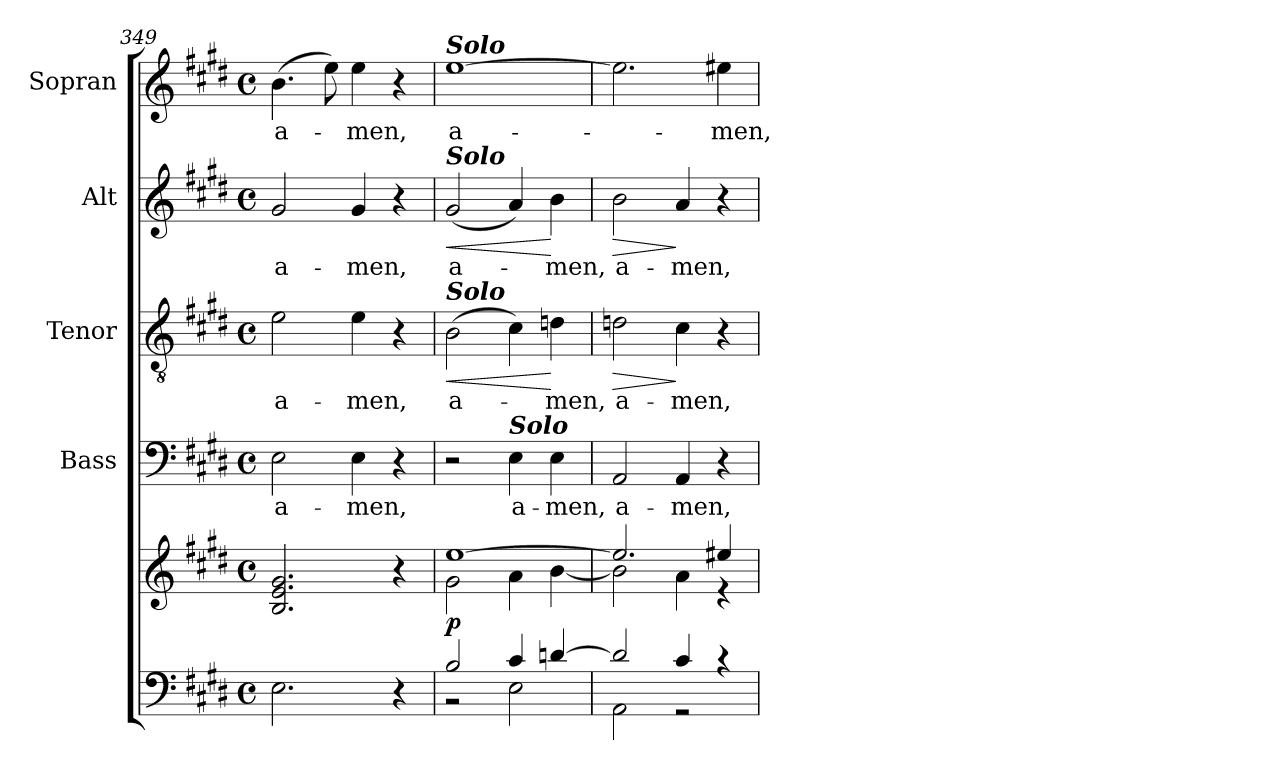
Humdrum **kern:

**kern	**kern	**dynam	**kern	**text	**kern	**text	**dynam	**kern	**text	**dynam	**kern	**text
*part5	*part5	*part5	*part4	*part4	*part3	*part3	*part3	*part2	*part2	*part2	*part1	*part1
*staff6	*staff5	*staff5/6	*staff4	*staff4	*staff3	*staff3	*staff3	*staff2	*staff2	*staff2	*staff1	*staff1
*	*	*	*I"Bass	*	*I"Tenor	*	*	*I"Alt	*	*	*I"Sopran	*
*	*	*	*I'B.	*	*I'T.	*	*	*I'A.	*	*	*I'S.	*
*clefF4	*clefG2	*	*clefF4	*	*clefGv2	*	*	*clefG2	*	*	*clefG2	*
*k[f#c#g#d#]	*k[f#c#g#d#]	*	*k[f#c#g#d#]	*	*k[f#c#g#d#]	*	*	*k[f#c#g#d#]	*	*	*k[f#c#g#d#]	*
*E:	*E:	*	*E:	*	*E:	*	*	*E:	*	*	*E:	*
*M4/4	*M4/4	*	*M4/4	*	*M4/4	*	*	*M4/4	*	*	*M4/4	*
*met(c)	*met(c)	*	*met(c)	*	*met(c)	*	*	*met(c)	*	*	*met(c)	*
=349	=349	=349	=349	=349	=349	=349	=349	=349	=349	=349	=349	=349
!	!	!	!	!LO:LY:b	!	!LO:LY:b	!	!	!LO:LY:b	!	!	!LO:LY:b
2.E\	2.B/ 2.e/ 2.g#/	.	2E\	a-	2e\	a-	.	2g#/	a-	.	(>4.b\	-a-
.	.	.	.	.	.	.	.	.	.	.	8ee\)	.
!	!	!	!	!LO:LY:b	!	!LO:LY:b	!	!	!LO:LY:b	!	!	!LO:LY:b
.	.	.	4E\	-men,	4e\	-men,	.	4g#/	-men,	.	4ee\	-men,
4r	4r	.	4r	.	4r	.	.	4r	.	.	4r	.
=350	=350	=350	=350	=350	=350	=350	=350	=350	=350	=350	=350	=350
*^	*^	*	*	*	*	*	*	*	*	*	*	*
!	!	!	!	!	!	!	!	!	!	!	!	!	!LO:TX:a:Bi:t=Solo	!
!	!	!	!	!	!	!	!	!	!	!LO:TX:a:Bi:t=Solo	!	!	!	!
!	!	!	!	!	!	!	!LO:TX:a:Bi:t=Solo	!	!	!	!	!	!	!
!	!	!	!	!LO:DY:b	!	!	!	!LO:LY:b	!LO:HP:b	!	!LO:LY:b	!LO:HP:b	!	!LO:LY:b
2B/	2r	[>1ee	2g#\	p	2r	.	(>2B\	a-	<	(<2g#/	a-	<	[1ee	a-
!	!	!	!	!	!LO:TX:a:Bi:t=Solo	!	!	!	!	!	!	!	!	!
!	!	!	!	!	!	!LO:LY:b	!	!	!	!	!	!	!	!
4c#/	2E\	.	4a\	.	4E\	a-	4c#\)	.	.	4a/)	.	.	.	.
!	!	!	!	!	!	!LO:LY:b	!	!LO:LY:b	!	!	!LO:LY:b	!	!	!
[>4dn/	.	.	[<4b\	.	4E\	-men,	4dn\	-men,	[	4b\	-men,	[	.	.
!!LO:PB:g=z
=351	=351	=351	=351	=351	=351	=351	=351	=351	=351	=351	=351	=351	=351	=351
!	!	!	!	!	!	!LO:LY:b	!	!LO:LY:b	!LO:HP:b	!	!LO:LY:b	!LO:HP:b	!	!
2d/]	2AA\	2.ee/]	2b\]	.	2AA/	a-	2dn\	a-	>	2b\	a-	>	2.ee\]	.
!	!	!	!	!	!	!LO:LY:b	!	!LO:LY:b	!	!	!LO:LY:b	!	!	!
4c#/	2r	.	4a\	.	4AA/	-men,	4c#\	-men,	]	4a/	-men,	]	.	.
!	!	!	!	!	!	!	!	!	!	!	!	!	!	!LO:LY:b
4rc	.	4ee#X/	4re	.	4r	.	4r	.	.	4r	.	.	4ee#X\	-men,
*v	*v	*	*	*	*	*	*	*	*	*	*	*	*	*
*	*v	*v	*	*	*	*	*	*	*	*	*	*	*
=	=	=	=	=	=	=	=	=	=	=	=	=
*-	*-	*-	*-	*-	*-	*-	*-	*-	*-	*-	*-	*-
